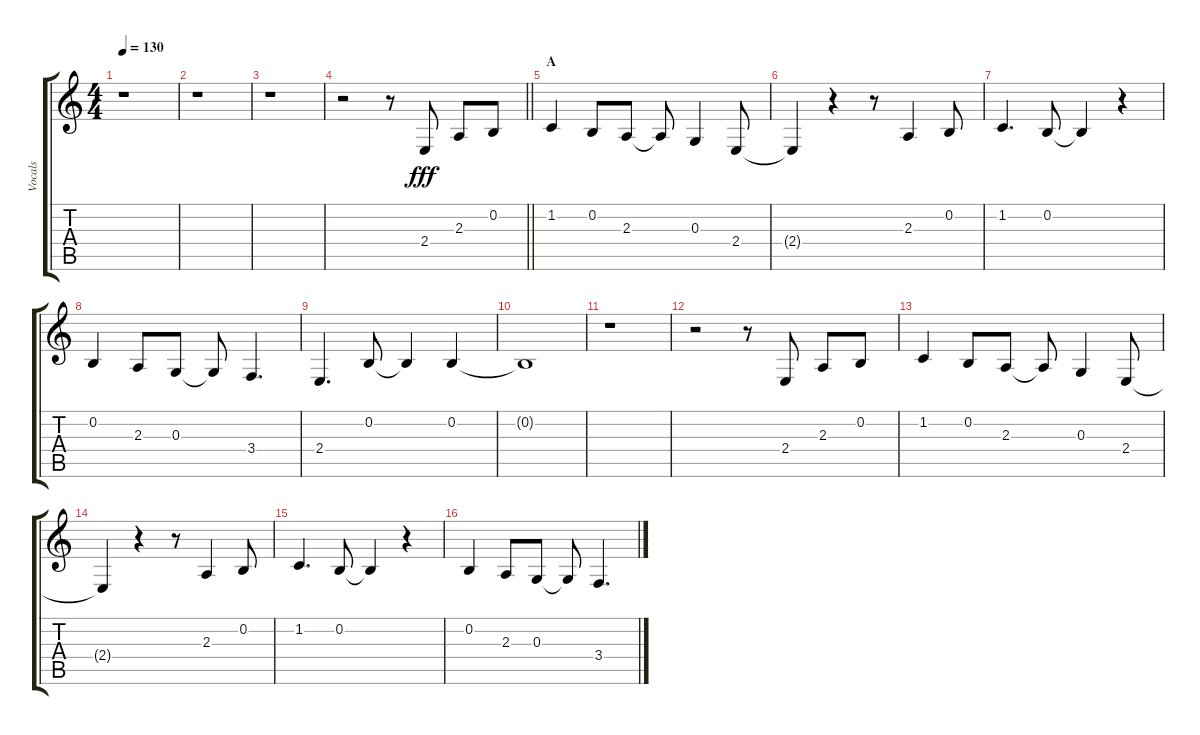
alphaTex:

\track ("Vocals" "Vocals") {instrument voiceoohs}
\staff {score tabs}
\tuning (E4 B3 G3 D3 A2 E2) {hide}
\ts (4 4)
\tempo 130
\clef g2
\ks c
r.1{dy fff} |
r.1 |
r.1 |
\barLineRight lightlight
r.2 r.8 2.4.8 2.3.8 0.2.8 |
\section ("" "A")
1.2.4 0.2.8 2.3.8 2.3{t}.8 0.3.4 2.4.8 |
2.4{t}.4 r.4 r.8 2.3.4 0.2.8 |
1.2.4{d} 0.2.8 0.2{t}.4 r.4 |
0.2.4 2.3.8 0.3.8 0.3{t}.8 3.4.4{d} |
2.4.4{d} 0.2.8 0.2{t}.4 0.2.4 |
0.2{t}.1 |
r.1 |
r.2 r.8 2.4.8 2.3.8 0.2.8 |
1.2.4 0.2.8 2.3.8 2.3{t}.8 0.3.4 2.4.8 |
2.4{t}.4 r.4 r.8 2.3.4 0.2.8 |
1.2.4{d} 0.2.8 0.2{t}.4 r.4 |
0.2.4 2.3.8 0.3.8 0.3{t}.8 3.4.4{d}
